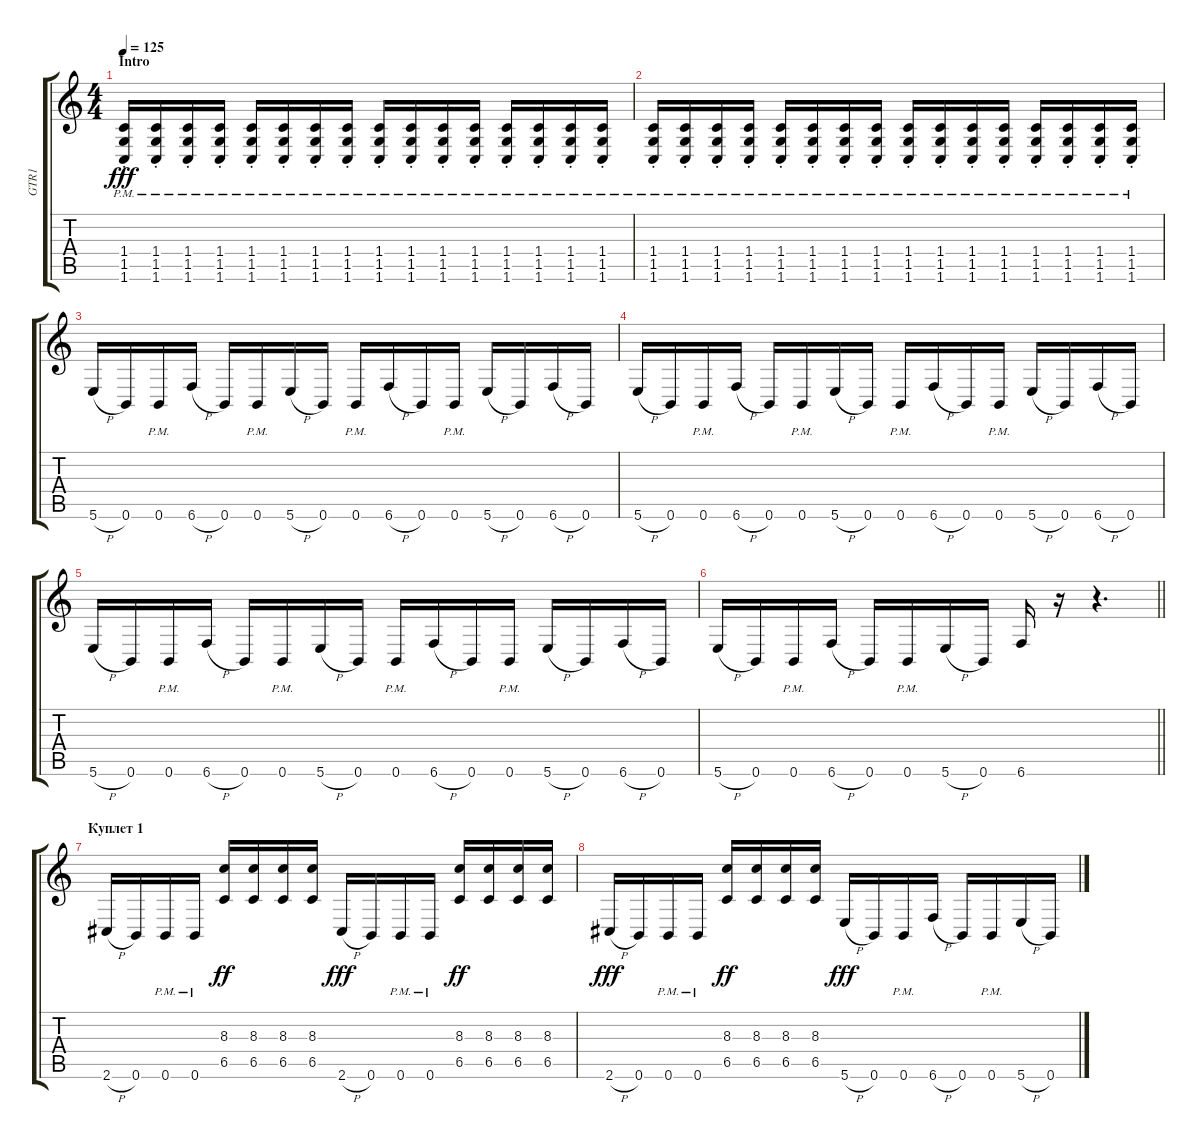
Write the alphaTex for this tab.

\track ("GTR1" "GTR1") {instrument distortionguitar}
\staff {score tabs}
\tuning (Db4 Ab3 E3 B2 Gb2 B1) {hide}
\ts (4 4)
\section ("" "Intro")
\tempo 125
\clef g2
\ks c
(1.4{pm st} 1.5{pm st} 1.6{pm st}).16{dy fff instrument distortionguitar} (1.4{pm st} 1.5{pm st} 1.6{pm st}).16 (1.4{pm st} 1.5{pm st} 1.6{pm st}).16 (1.4{pm st} 1.5{pm st} 1.6{pm st}).16 (1.4{pm st} 1.5{pm st} 1.6{pm st}).16 (1.4{pm st} 1.5{pm st} 1.6{pm st}).16 (1.4{pm st} 1.5{pm st} 1.6{pm st}).16 (1.4{pm st} 1.5{pm st} 1.6{pm st}).16 (1.4{pm st} 1.5{pm st} 1.6{pm st}).16 (1.4{pm st} 1.5{pm st} 1.6{pm st}).16 (1.4{pm st} 1.5{pm st} 1.6{pm st}).16 (1.4{pm st} 1.5{pm st} 1.6{pm st}).16 (1.4{pm st} 1.5{pm st} 1.6{pm st}).16 (1.4{pm st} 1.5{pm st} 1.6{pm st}).16 (1.4{pm st} 1.5{pm st} 1.6{pm st}).16 (1.4{pm st} 1.5{pm st} 1.6{pm st}).16 |
(1.4{pm st} 1.5{pm st} 1.6{pm st}).16 (1.4{pm st} 1.5{pm st} 1.6{pm st}).16 (1.4{pm st} 1.5{pm st} 1.6{pm st}).16 (1.4{pm st} 1.5{pm st} 1.6{pm st}).16 (1.4{pm st} 1.5{pm st} 1.6{pm st}).16 (1.4{pm st} 1.5{pm st} 1.6{pm st}).16 (1.4{pm st} 1.5{pm st} 1.6{pm st}).16 (1.4{pm st} 1.5{pm st} 1.6{pm st}).16 (1.4{pm st} 1.5{pm st} 1.6{pm st}).16 (1.4{pm st} 1.5{pm st} 1.6{pm st}).16 (1.4{pm st} 1.5{pm st} 1.6{pm st}).16 (1.4{pm st} 1.5{pm st} 1.6{pm st}).16 (1.4{pm st} 1.5{pm st} 1.6{pm st}).16 (1.4{pm st} 1.5{pm st} 1.6{pm st}).16 (1.4{pm st} 1.5{pm st} 1.6{pm st}).16 (1.4{pm st} 1.5{pm st} 1.6{pm st}).16 |
5.6{h}.16 0.6.16 0.6{pm}.16 6.6{h}.16 0.6.16 0.6{pm}.16 5.6{h}.16 0.6.16 0.6{pm}.16 6.6{h}.16 0.6.16 0.6{pm}.16 5.6{h}.16 0.6.16 6.6{h}.16 0.6.16 |
5.6{h}.16 0.6.16 0.6{pm}.16 6.6{h}.16 0.6.16 0.6{pm}.16 5.6{h}.16 0.6.16 0.6{pm}.16 6.6{h}.16 0.6.16 0.6{pm}.16 5.6{h}.16 0.6.16 6.6{h}.16 0.6.16 |
5.6{h}.16 0.6.16 0.6{pm}.16 6.6{h}.16 0.6.16 0.6{pm}.16 5.6{h}.16 0.6.16 0.6{pm}.16 6.6{h}.16 0.6.16 0.6{pm}.16 5.6{h}.16 0.6.16 6.6{h}.16 0.6.16 |
\barLineRight lightlight
5.6{h}.16 0.6.16 0.6{pm}.16 6.6{h}.16 0.6.16 0.6{pm}.16 5.6{h}.16 0.6.16 6.6.16 r.16 r.4{d} |
\section ("" "Куплет 1")
2.6{h}.16 0.6.16 0.6{pm}.16 0.6{pm}.16 (8.3 6.5).16{dy ff} (8.3 6.5).16 (8.3 6.5).16 (8.3 6.5).16 2.6{h}.16{dy fff} 0.6.16 0.6{pm}.16 0.6{pm}.16 (8.3 6.5).16{dy ff} (8.3 6.5).16 (8.3 6.5).16 (8.3 6.5).16 |
2.6{h}.16{dy fff} 0.6.16 0.6{pm}.16 0.6{pm}.16 (8.3 6.5).16{dy ff} (8.3 6.5).16 (8.3 6.5).16 (8.3 6.5).16 5.6{h}.16{dy fff} 0.6.16 0.6{pm}.16 6.6{h}.16 0.6.16 0.6{pm}.16 5.6{h}.16 0.6.16
